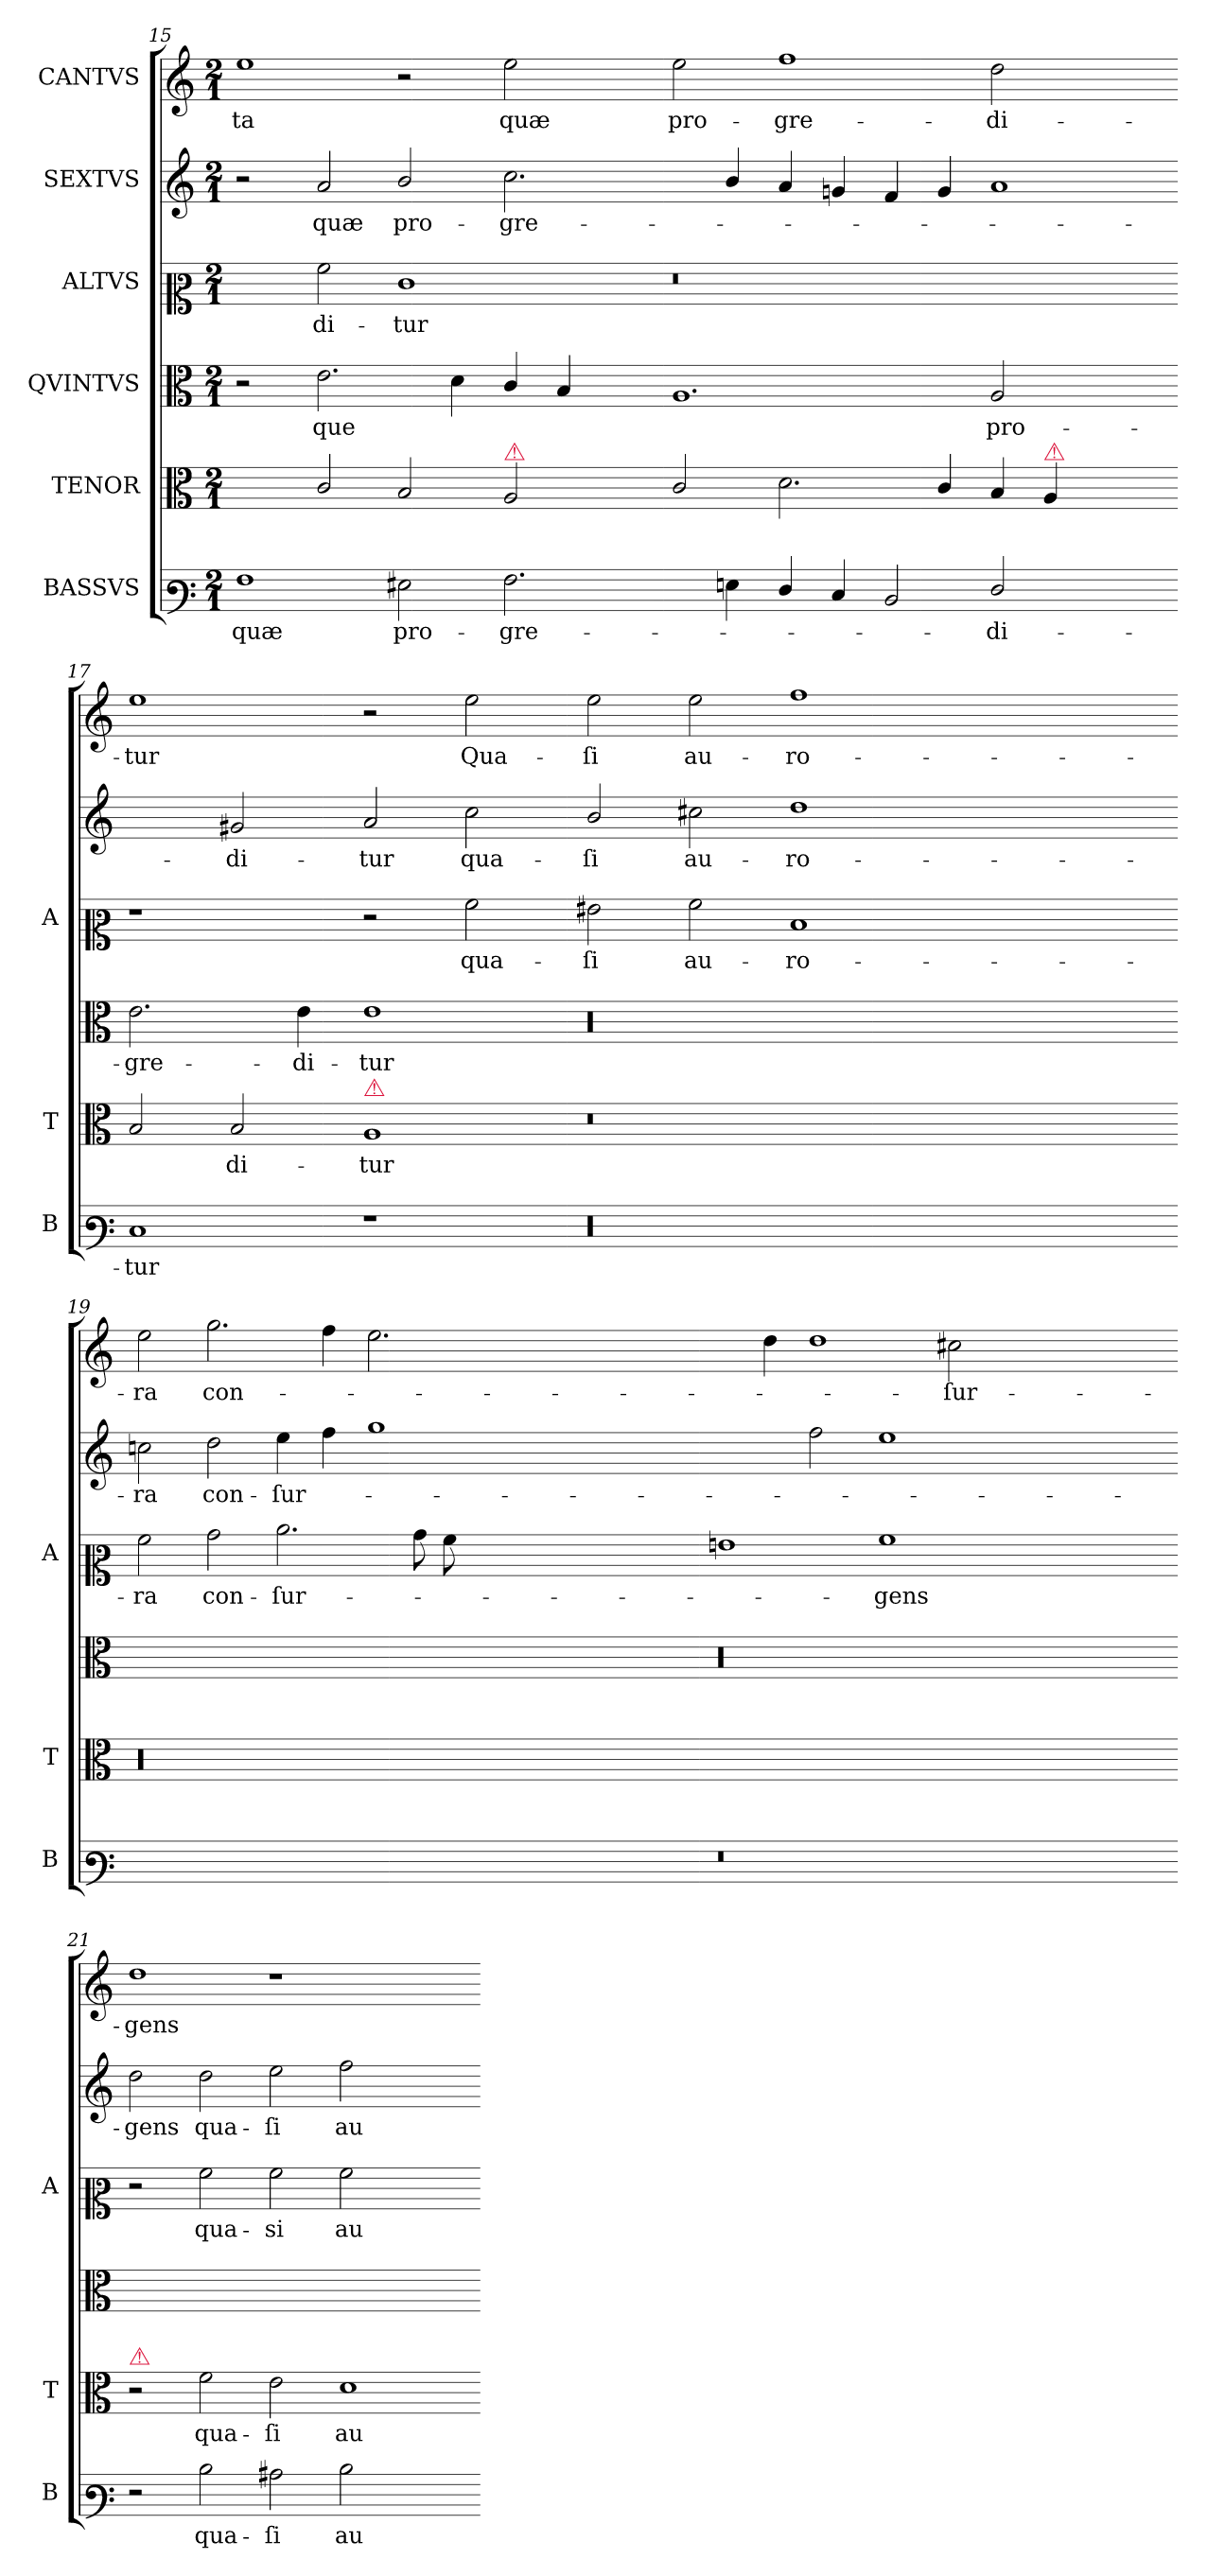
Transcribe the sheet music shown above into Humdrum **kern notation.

**kern	**text	**kern	**text	**kern	**text	**kern	**text	**kern	**text	**kern	**text
*part6	*part6	*part5	*part5	*part4	*part4	*part3	*part3	*part2	*part2	*part1	*part1
*staff6	*staff6	*staff5	*staff5	*staff4	*staff4	*staff3	*staff3	*staff2	*staff2	*staff1	*staff1
*I"BASSVS	*	*I"TENOR	*	*I"QVINTVS	*	*I"ALTVS	*	*I"SEXTVS	*	*I"CANTVS	*
*I'B	*	*I'T	*	*	*	*I'A	*	*	*	*	*
*clefF3	*	*clefC3	*	*clefC3	*	*clefC2	*	*clefG2	*	*clefG2	*
*k[]	*	*k[]	*	*k[]	*	*k[]	*	*k[]	*	*k[]	*
*a:	*	*a:	*	*a:	*	*a:	*	*a:	*	*a:	*
*M2/1	*	*M2/1	*	*M2/1	*	*M2/1	*	*M2/1	*	*M2/1	*
=15	=15	=15	=15	=15	=15	=15	=15	=15	=15	=15	=15
1A	quæ	2ryy	.	2r	.	2ryy	.	2r	.	1ee	-ta
!	!	!	!	!	!LO:LY:i	!	!	!	!	!	!
.	.	2c/	.	2.e\	que	2a\	-di-	2a/	quæ	.	.
2G#X\	pro-	2B/	.	.	.	1e	-tur	2b/	pro-	2r	.
.	.	.	.	4d\	.	.	.	.	.	.	.
!	!	!LO:TX:a:color=crimson:t=⚠	!	!	!	!	!	!	!	!	!
2.A\	-gre-	2A/	.	4c/	.	.	.	2.cc\	-gre-	2ee\	quæ
.	.	.	.	4B/	.	.	.	.	.	.	.
.	.	4ryy	.	4ryy	.	4ryy	.	.	.	4ryy	.
=16-	=16-	=16-	=16-	=16-	=16-	=16-	=16-	=16-	=16-	=16-	=16-
4ryy	.	2c/	.	1.A	.	0r	.	4ryy	.	2ee\	pro-
4Gn\	.	.	.	.	.	.	.	4b/	.	.	.
4F/	.	2.d\	.	.	.	.	.	4a/	.	1ff	-gre-
4E/	.	.	.	.	.	.	.	4gn/	.	.	.
2D/	.	.	.	.	.	.	.	4f/	.	.	.
.	.	4c/	.	.	.	.	.	4g/	.	.	.
!	!	!	!	!	!LO:LY:i	!	!	!	!	!	!
2F/	-di-	4B/	.	2A/	pro-	.	.	1a/	.	2dd\	-di-
!	!	!LO:TX:a:color=crimson:t=⚠	!	!	!	!	!	!	!	!	!
.	.	4A/	.	.	.	.	.	.	.	.	.
2ryy	.	2ryy	.	2ryy	.	2ryy	.	.	.	2ryy	.
=17-	=17-	=17-	=17-	=17-	=17-	=17-	=17-	=17-	=17-	=17-	=17-
!	!	!	!	!	!LO:LY:i	!	!	!	!	!	!
1E	-tur	2B/	.	2.e\	-gre-	1r	.	2ryy	.	1ee	-tur
!	!	!	!LO:LY:i	!	!	!	!	!	!	!	!
.	.	2B/	-di-	.	.	.	.	2g#X/	-di-	.	.
!	!	!	!	!	!LO:LY:i	!	!	!	!	!	!
.	.	.	.	4e\	-di-	.	.	.	.	.	.
!	!	!LO:TX:a:color=crimson:t=⚠	!	!	!	!	!	!	!	!	!
!	!	!	!LO:LY:i	!	!LO:LY:i	!	!	!	!	!	!
1r	.	1A	-tur	1e	-tur	2r	.	2a/	-tur	2r	.
.	.	.	.	.	.	2a\	qua-	2cc\	qua-	2ee\	Qua-
=18-	=18-	=18-	=18-	=18-	=18-	=18-	=18-	=18-	=18-	=18-	=18-
00r	.	0r	.	00r	.	2g#X\	-ſi	2b/	-ſi	2ee\	-ſi
.	.	.	.	.	.	2a\	au-	2cc#X\	au-	2ee\	au-
.	.	.	.	.	.	1d	-ro-	1dd	-ro-	1ff	-ro-
.	.	0ryy	.	.	.	0ryy	.	0ryy	.	0ryy	.
=19-	=19-	=19-	=19-	=19-	=19-	=19-	=19-	=19-	=19-	=19-	=19-
00ryy	.	00r	.	00ryy	.	2a\	-ra	2ccn\	-ra	2ee\	-ra
.	.	.	.	.	.	2b\	con-	2dd\	con-	2.gg\	con-
.	.	.	.	.	.	2.cc\	-ſur-	4ee\	-ſur-	.	.
.	.	.	.	.	.	.	.	4ff\	.	4ff\	.
.	.	.	.	.	.	.	.	1gg\	.	2.ee\	.
.	.	.	.	.	.	8b\	.	.	.	.	.
.	.	.	.	.	.	8a\	.	.	.	.	.
.	.	.	.	.	.	0ryy	.	.	.	.	.
.	.	.	.	.	.	.	.	.	.	1..ryy	.
.	.	.	.	.	.	.	.	1.ryy	.	.	.
=20-	=20-	=20-	=20-	=20-	=20-	=20-	=20-	=20-	=20-	=20-	=20-
0r	.	00ryy	.	00r	.	1gn	.	2ryy	.	4ryy	.
.	.	.	.	.	.	.	.	.	.	4dd\	.
.	.	.	.	.	.	.	.	2ff\	.	1dd	.
.	.	.	.	.	.	1a	-gens	1ee	.	.	.
.	.	.	.	.	.	.	.	.	.	2cc#X\	-ſur-
0ryy	.	.	.	.	.	0ryy	.	0ryy	.	0ryy	.
=21-	=21-	=21-	=21-	=21-	=21-	=21-	=21-	=21-	=21-	=21-	=21-
!	!	!LO:TX:a:color=crimson:t=⚠	!	!	!	!	!	!	!	!	!
2r	.	2r	.	0ryy	.	2r	.	2dd\	-gens	1dd	-gens
!	!	!	!	!	!	!	!LO:LY:i	!	!	!	!
2d\	qua-	2f\	qua-	.	.	2a\	qua-	2dd\	qua-	.	.
!	!	!	!	!	!	!	!LO:LY:i	!	!	!	!
2c#X\	-ſi	2e\	-ſi	.	.	2a\	-si	2ee\	-ſi	1r	.
!	!	!	!	!	!	!	!LO:LY:i	!	!	!	!
2d\	au-	1d\	au-	.	.	2a\	au-	2ff\	au-	.	.
2ryy	.	.	.	2ryy	.	2ryy	.	2ryy	.	2ryy	.
=-	=-	=-	=-	=-	=-	=-	=-	=-	=-	=-	=-
*-	*-	*-	*-	*-	*-	*-	*-	*-	*-	*-	*-
